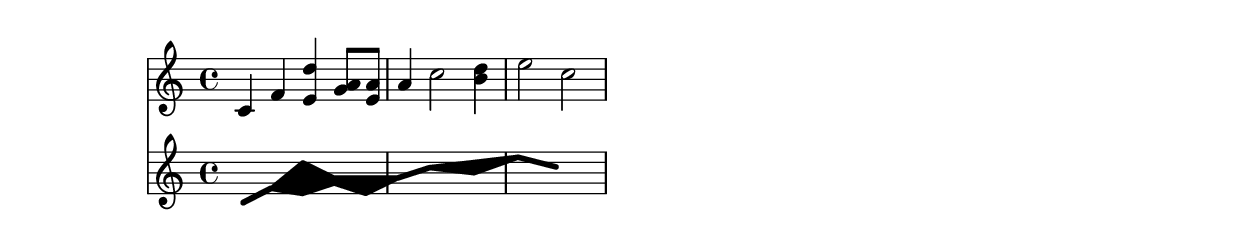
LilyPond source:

%% Do not edit this file; it is auto-generated from LSR http://lsr.dsi.unimi.it
%% This file is in the public domain.
\version "2.11.51"

\header {
  lsrtags = "simultaneous-notes, chords, keyboards"

  texidoces = "
Los «clusters» o racimos son un mecanismo para indicar la
interpretación de un ámbito de notas al mismo tiempo.

"
  doctitlees = "Clusters («racimos»)"

  texidoc = "
Clusters are a device to denote that a complete range of notes is to be
played.

"
  doctitle = "Clusters"
} % begin verbatim
\layout {
  ragged-right = ##t 
}

fragment = \relative c' {
  c4 f <e d'>4
  <g a>8 <e a> a4 c2 <d b>4
  e2 c
}

<<
  \new Staff \fragment
  \new Staff \makeClusters \fragment
>>
